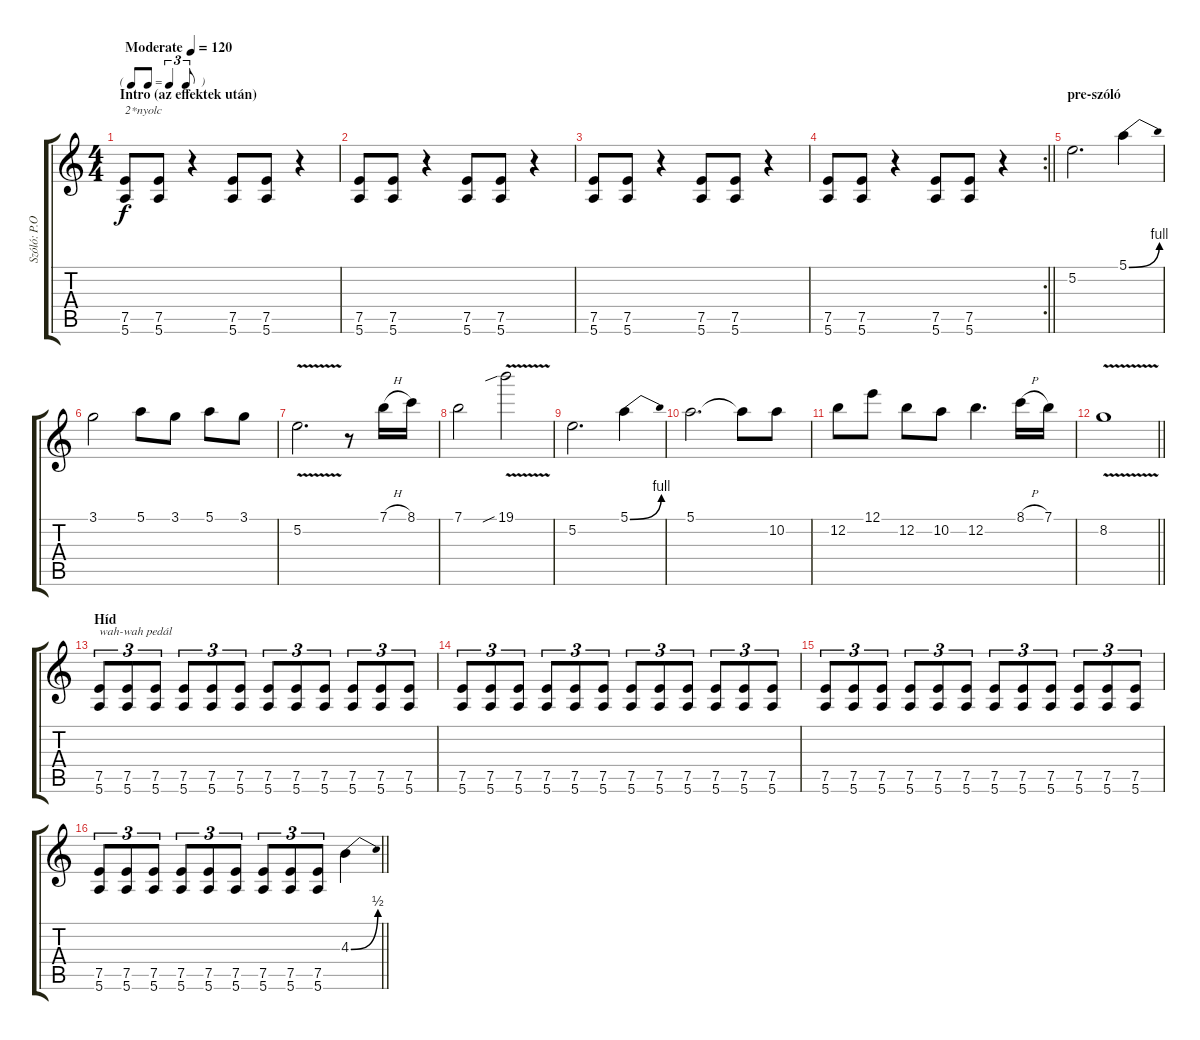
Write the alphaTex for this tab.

\track ("Szóló: P.O.C.O.K" "Szóló: P.O") {instrument distortionguitar}
\staff {score tabs}
\tuning (E4 B3 G3 D3 A2 E2) {hide}
\ts (4 4)
\tf triplet8th
\section ("" "Intro (az effektek után)")
\tempo (120 "Moderate")
\clef g2
\ks c
(7.5 5.6).8{txt "2*nyolc" dy f instrument distortionguitar} (7.5 5.6).8 r.4 (7.5 5.6).8 (7.5 5.6).8 r.4 |
(7.5 5.6).8 (7.5 5.6).8 r.4 (7.5 5.6).8 (7.5 5.6).8 r.4 |
(7.5 5.6).8 (7.5 5.6).8 r.4 (7.5 5.6).8 (7.5 5.6).8 r.4 |
\rc 2
\barLineRight lightlight
(7.5 5.6).8 (7.5 5.6).8 r.4 (7.5 5.6).8 (7.5 5.6).8 r.4 |
\section ("" "pre-szóló")
5.2.2{d} 5.1{be (bend 0 0 60 4)}.4 |
3.1.2 5.1.8 3.1.8 5.1.8 3.1.8 |
5.2{v}.2{d} r.8 7.1{h}.16 8.1.16 |
7.1.2 19.1{v sib}.2 |
5.2.2{d} 5.1{be (bend 0 0 60 4)}.4 |
5.1.2{d} 5.1{t}.8 10.2.8 |
12.2.8 12.1.8 12.2.8 10.2.8 12.2.4{d} 8.1{h}.16 7.1.16 |
\barLineRight lightlight
8.2{v}.1 |
\section ("" "Híd")
(7.5 5.6).8{tu (3 2) txt "wah-wah pedál" volume 10} (7.5 5.6).8{tu (3 2)} (7.5 5.6).8{tu (3 2)} (7.5 5.6).8{tu (3 2)} (7.5 5.6).8{tu (3 2)} (7.5 5.6).8{tu (3 2)} (7.5 5.6).8{tu (3 2)} (7.5 5.6).8{tu (3 2)} (7.5 5.6).8{tu (3 2)} (7.5 5.6).8{tu (3 2)} (7.5 5.6).8{tu (3 2)} (7.5 5.6).8{tu (3 2)} |
(7.5 5.6).8{tu (3 2)} (7.5 5.6).8{tu (3 2)} (7.5 5.6).8{tu (3 2)} (7.5 5.6).8{tu (3 2)} (7.5 5.6).8{tu (3 2)} (7.5 5.6).8{tu (3 2)} (7.5 5.6).8{tu (3 2)} (7.5 5.6).8{tu (3 2)} (7.5 5.6).8{tu (3 2)} (7.5 5.6).8{tu (3 2)} (7.5 5.6).8{tu (3 2)} (7.5 5.6).8{tu (3 2)} |
(7.5 5.6).8{tu (3 2)} (7.5 5.6).8{tu (3 2)} (7.5 5.6).8{tu (3 2)} (7.5 5.6).8{tu (3 2)} (7.5 5.6).8{tu (3 2)} (7.5 5.6).8{tu (3 2)} (7.5 5.6).8{tu (3 2)} (7.5 5.6).8{tu (3 2)} (7.5 5.6).8{tu (3 2)} (7.5 5.6).8{tu (3 2)} (7.5 5.6).8{tu (3 2)} (7.5 5.6).8{tu (3 2)} |
\barLineRight lightlight
(7.5 5.6).8{tu (3 2)} (7.5 5.6).8{tu (3 2)} (7.5 5.6).8{tu (3 2)} (7.5 5.6).8{tu (3 2)} (7.5 5.6).8{tu (3 2)} (7.5 5.6).8{tu (3 2)} (7.5 5.6).8{tu (3 2)} (7.5 5.6).8{tu (3 2)} (7.5 5.6).8{tu (3 2)} 4.3{be (bend 0 0 60 2)}.4
